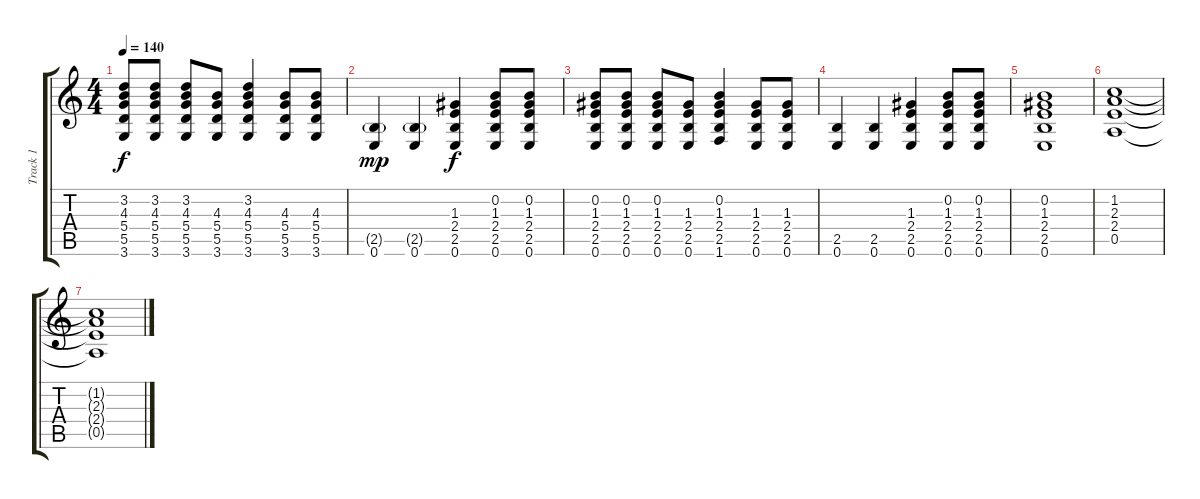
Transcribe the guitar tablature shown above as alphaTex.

\track ("Track 1" "Track 1") {instrument acousticguitarsteel}
\staff {score tabs}
\tuning (E4 B3 G3 D3 A2 E2) {hide}
\ts (4 4)
\tempo 140
\clef g2
\ks c
(3.2 4.3 5.4 5.5 3.6).8{dy f} (3.2 4.3 5.4 5.5 3.6).8 (3.2 4.3 5.4 5.5 3.6).8 (4.3 5.4 5.5 3.6).8 (3.2 4.3 5.4 5.5 3.6).4 (4.3 5.4 5.5 3.6).8 (4.3 5.4 5.5 3.6).8 |
(2.5{g} 0.6).4{dy mp} (2.5{g} 0.6).4 (1.3 2.4 2.5 0.6).4{dy f} (0.2 1.3 2.4 2.5 0.6).8 (0.2 1.3 2.4 2.5 0.6).8 |
(0.2 1.3 2.4 2.5 0.6).8 (0.2 1.3 2.4 2.5 0.6).8 (0.2 1.3 2.4 2.5 0.6).8 (1.3 2.4 2.5 0.6).8 (0.2 1.3 2.4 2.5 1.6).4 (1.3 2.4 2.5 0.6).8 (1.3 2.4 2.5 0.6).8 |
(2.5 0.6).4 (2.5 0.6).4 (1.3 2.4 2.5 0.6).4 (0.2 1.3 2.4 2.5 0.6).8 (0.2 1.3 2.4 2.5 0.6).8 |
(0.2 1.3 2.4 2.5 0.6).1 |
(1.2 2.3 2.4 0.5).1 |
(1.2{t} 2.3{t} 2.4{t} 0.5{t}).1
